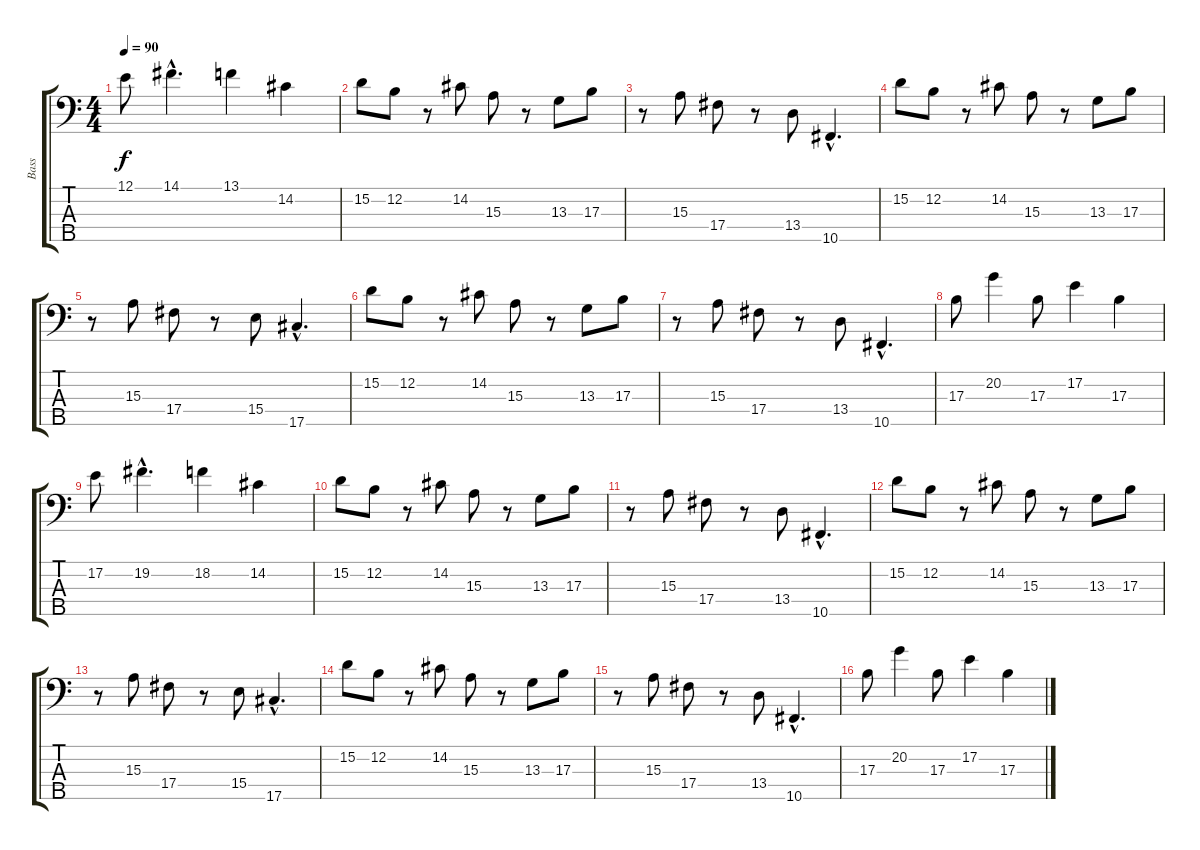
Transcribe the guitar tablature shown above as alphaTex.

\track ("Bass" "Bass") {instrument electricbassfinger}
\staff {score tabs}
\tuning (E2 B1 Gb1 Db1 Ab0) {hide}
\ts (4 4)
\tempo 90
\clef f4
\ks c
12.1.8{dy f} 14.1{hac}.4{d} 13.1.4 14.2.4 |
15.2.8 12.2.8 r.8 14.2.8 15.3.8 r.8 13.3.8 17.3.8 |
r.8 15.3.8 17.4.8 r.8 13.4.8 10.5{hac}.4{d} |
15.2.8 12.2.8 r.8 14.2.8 15.3.8 r.8 13.3.8 17.3.8 |
r.8 15.3.8 17.4.8 r.8 15.4.8 17.5{hac}.4{d} |
15.2.8 12.2.8 r.8 14.2.8 15.3.8 r.8 13.3.8 17.3.8 |
r.8 15.3.8 17.4.8 r.8 13.4.8 10.5{hac}.4{d} |
17.3.8 20.2.4 17.3.8 17.2.4 17.3.4 |
17.2.8 19.2{hac}.4{d} 18.2.4 14.2.4 |
15.2.8 12.2.8 r.8 14.2.8 15.3.8 r.8 13.3.8 17.3.8 |
r.8 15.3.8 17.4.8 r.8 13.4.8 10.5{hac}.4{d} |
15.2.8 12.2.8 r.8 14.2.8 15.3.8 r.8 13.3.8 17.3.8 |
r.8 15.3.8 17.4.8 r.8 15.4.8 17.5{hac}.4{d} |
15.2.8 12.2.8 r.8 14.2.8 15.3.8 r.8 13.3.8 17.3.8 |
r.8 15.3.8 17.4.8 r.8 13.4.8 10.5{hac}.4{d} |
17.3.8 20.2.4 17.3.8 17.2.4 17.3.4
